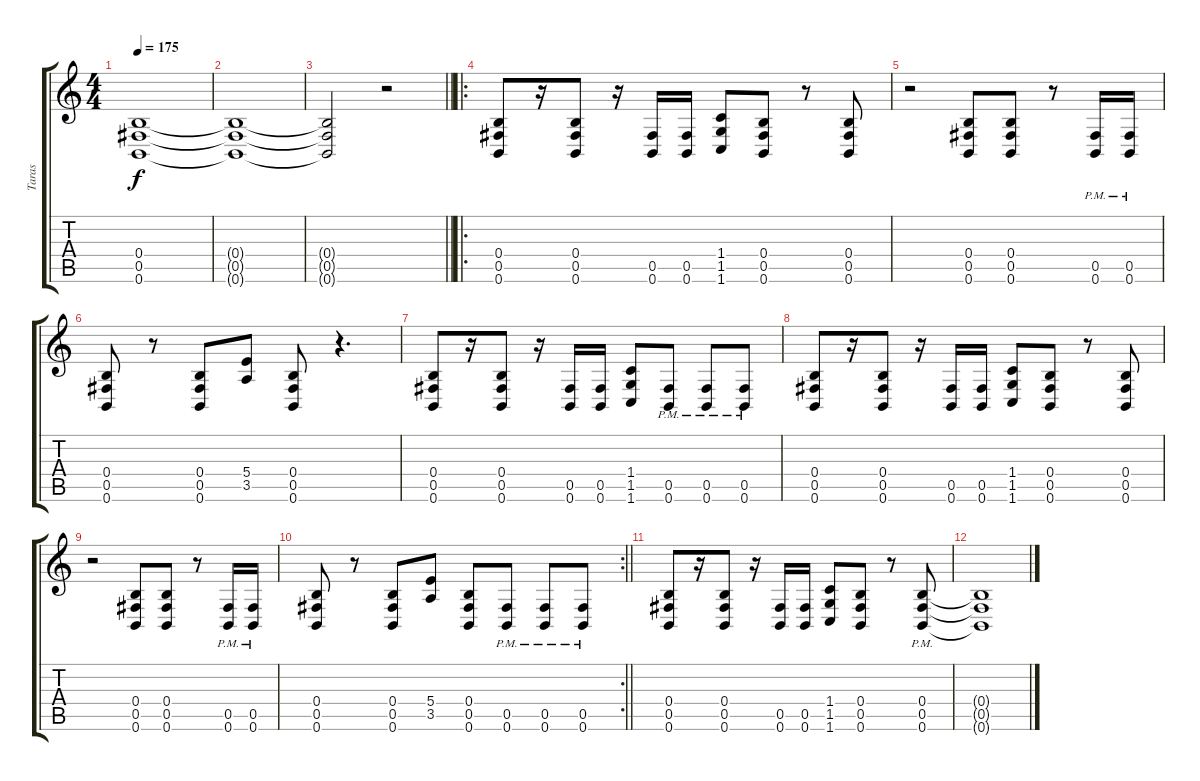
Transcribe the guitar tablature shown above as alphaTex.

\track ("Taras" "Taras") {instrument distortionguitar}
\staff {score tabs}
\tuning (Db4 Ab3 E3 B2 Gb2 B1) {hide}
\ts (4 4)
\tempo 175
\clef g2
\ks c
(0.4{t} 0.5{t} 0.6{t}).1{dy f} |
(0.4{t} 0.5{t} 0.6{t}).1 |
\barLineRight lightlight
(0.4{t} 0.5{t} 0.6{t}).2 r.2 |
\ro
\section ("" "")
(0.4 0.5 0.6).8 r.16 (0.4 0.5 0.6).8 r.16 (0.5 0.6).16 (0.5 0.6).16 (1.4 1.5 1.6).8 (0.4 0.5 0.6).8 r.8 (0.4 0.5 0.6).8 |
r.2 (0.4 0.5 0.6).8 (0.4 0.5 0.6).8 r.8 (0.5{pm} 0.6{pm}).16 (0.5{pm} 0.6{pm}).16 |
(0.4 0.5 0.6).8 r.8 (0.4 0.5 0.6).8 (5.4 3.5).8 (0.4 0.5 0.6).8 r.4{d} |
(0.4 0.5 0.6).8 r.16 (0.4 0.5 0.6).8 r.16 (0.5 0.6).16 (0.5 0.6).16 (1.4 1.5 1.6).8 (0.5{pm} 0.6{pm}).8 (0.5{pm} 0.6{pm}).8 (0.5{pm} 0.6{pm}).8 |
(0.4 0.5 0.6).8 r.16 (0.4 0.5 0.6).8 r.16 (0.5 0.6).16 (0.5 0.6).16 (1.4 1.5 1.6).8 (0.4 0.5 0.6).8 r.8 (0.4 0.5 0.6).8 |
r.2 (0.4 0.5 0.6).8 (0.4 0.5 0.6).8 r.8 (0.5{pm} 0.6{pm}).16 (0.5{pm} 0.6{pm}).16 |
\rc 2
\barLineRight lightlight
(0.4 0.5 0.6).8 r.8 (0.4 0.5 0.6).8 (5.4 3.5).8 (0.4 0.5 0.6).8 (0.5{pm} 0.6{pm}).8 (0.5{pm} 0.6{pm}).8 (0.5{pm} 0.6{pm}).8 |
(0.4 0.5 0.6).8 r.16 (0.4 0.5 0.6).8 r.16 (0.5 0.6).16 (0.5 0.6).16 (1.4 1.5 1.6).8 (0.4 0.5 0.6).8 r.8 (0.4{pm} 0.5{pm} 0.6{pm}).8 |
(0.4{t} 0.5{t} 0.6{t}).1
